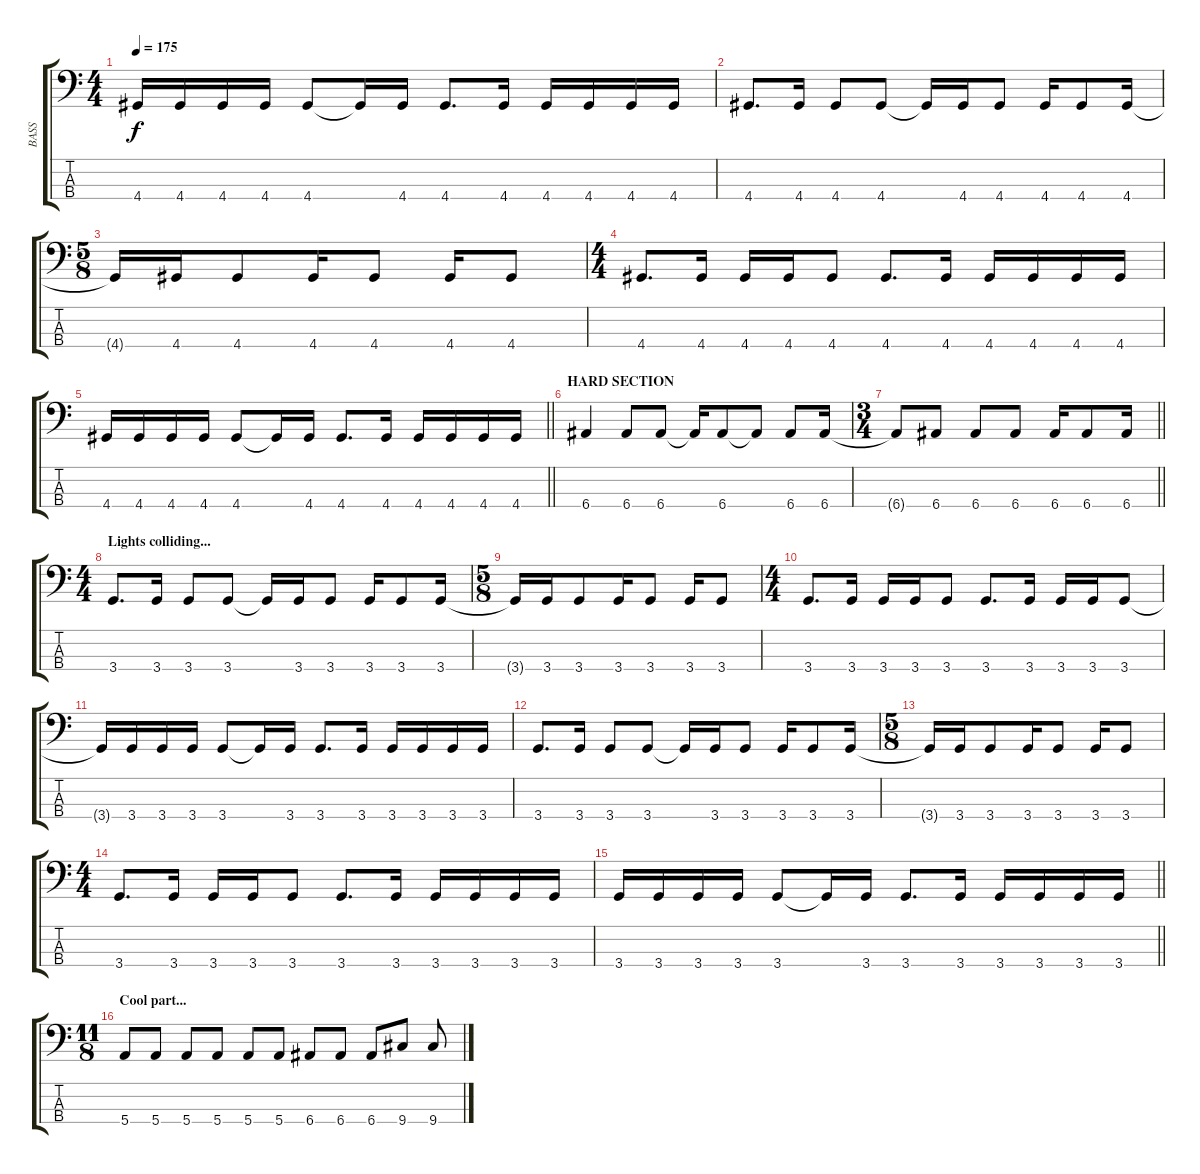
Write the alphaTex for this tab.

\track ("BASS" "BASS") {instrument overdrivenguitar}
\staff {score tabs}
\tuning (G2 D2 A1 E1) {hide}
\ts (4 4)
\tempo 175
\clef f4
\ks c
4.4{t}.16{dy f} 4.4.16 4.4.16 4.4.16 4.4.8 4.4{t}.16 4.4.16 4.4.8{d} 4.4.16 4.4.16 4.4.16 4.4.16 4.4.16 |
4.4.8{d} 4.4.16 4.4.8 4.4.8 4.4{t}.16 4.4.16 4.4.8 4.4.16 4.4.8 4.4.16 |
\ts (5 8)
4.4{t}.16 4.4.16 4.4.8 4.4.16 4.4.8 4.4.16 4.4.8 |
\ts (4 4)
4.4.8{d} 4.4.16 4.4.16 4.4.16 4.4.8 4.4.8{d} 4.4.16 4.4.16 4.4.16 4.4.16 4.4.16 |
\barLineRight lightlight
4.4.16 4.4.16 4.4.16 4.4.16 4.4.8 4.4{t}.16 4.4.16 4.4.8{d} 4.4.16 4.4.16 4.4.16 4.4.16 4.4.16 |
\section ("" "HARD SECTION")
6.4.4 6.4.8 6.4.8 6.4{t}.16 6.4.8 6.4{t}.8 6.4.8 6.4.16 |
\ts (3 4)
\barLineRight lightlight
6.4{t}.8 6.4.8 6.4.8 6.4.8 6.4.16 6.4.8 6.4.16 |
\ts (4 4)
\section ("" "Lights colliding...")
3.4.8{d} 3.4.16 3.4.8 3.4.8 3.4{t}.16 3.4.16 3.4.8 3.4.16 3.4.8 3.4.16 |
\ts (5 8)
3.4{t}.16 3.4.16 3.4.8 3.4.16 3.4.8 3.4.16 3.4.8 |
\ts (4 4)
3.4.8{d} 3.4.16 3.4.16 3.4.16 3.4.8 3.4.8{d} 3.4.16 3.4.16 3.4.16 3.4.8 |
3.4{t}.16 3.4.16 3.4.16 3.4.16 3.4.8 3.4{t}.16 3.4.16 3.4.8{d} 3.4.16 3.4.16 3.4.16 3.4.16 3.4.16 |
3.4.8{d} 3.4.16 3.4.8 3.4.8 3.4{t}.16 3.4.16 3.4.8 3.4.16 3.4.8 3.4.16 |
\ts (5 8)
3.4{t}.16 3.4.16 3.4.8 3.4.16 3.4.8 3.4.16 3.4.8 |
\ts (4 4)
3.4.8{d} 3.4.16 3.4.16 3.4.16 3.4.8 3.4.8{d} 3.4.16 3.4.16 3.4.16 3.4.16 3.4.16 |
\barLineRight lightlight
3.4.16 3.4.16 3.4.16 3.4.16 3.4.8 3.4{t}.16 3.4.16 3.4.8{d} 3.4.16 3.4.16 3.4.16 3.4.16 3.4.16 |
\ts (11 8)
\section ("" "Cool part...")
5.4.8 5.4.8 5.4.8 5.4.8 5.4.8 5.4.8 6.4.8 6.4.8 6.4.8 9.4.8 9.4.8
